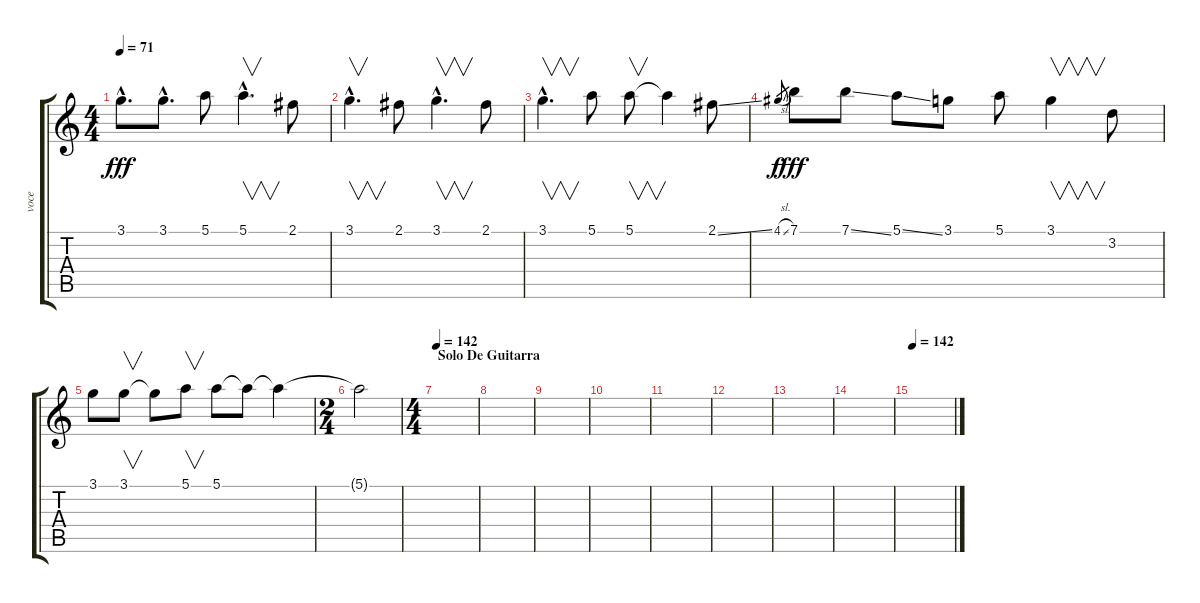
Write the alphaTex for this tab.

\track ("voce" "voce") {instrument distortionguitar}
\staff {score tabs}
\tuning (E4 B3 G3 D3 A2 E2) {hide}
\ts (4 4)
\tempo 71
\clef g2
\ks c
3.1{hac}.8{d dy fff} 3.1{hac}.8{d} 5.1.8 5.1{hac}.4{v d} 2.1.8 |
3.1{hac}.4{v d} 2.1.8 3.1{hac}.4{v d} 2.1.8 |
3.1{hac}.4{v d} 5.1.8 5.1.8{v} 5.1{t}.4 2.1{ss}.8 |
4.1{sl}.8{gr dy f} 7.1.8{dy fff} 7.1{ss}.8 5.1{ss}.8 3.1.8 5.1.8 3.1.4{v} 3.2.8 |
3.1.8 3.1.8{v} 3.1{t}.8 5.1.8{v} 5.1.8 5.1{t}.8 5.1{t}.4 |
\ts (2 4)
5.1{t}.2 |
\ts (4 4)
\section ("" "Solo De Guitarra")
\tempo 142
|
|
|
|
|
|
|
|
\tempo 142
